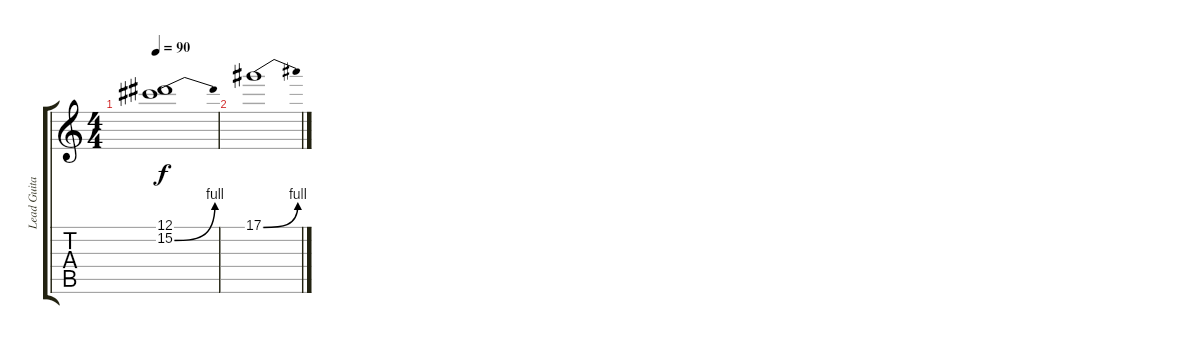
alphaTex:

\track ("Lead Guitar" "Lead Guita") {instrument distortionguitar}
\staff {score tabs}
\tuning (Eb4 Bb3 Gb3 Db3 Ab2 Eb2) {hide}
\ts (4 4)
\tempo 90
\clef g2
\ks c
(12.1 15.2{be (bend 0 0 60 4)}).1{dy f} |
17.1{be (bend 0 0 60 4)}.1
